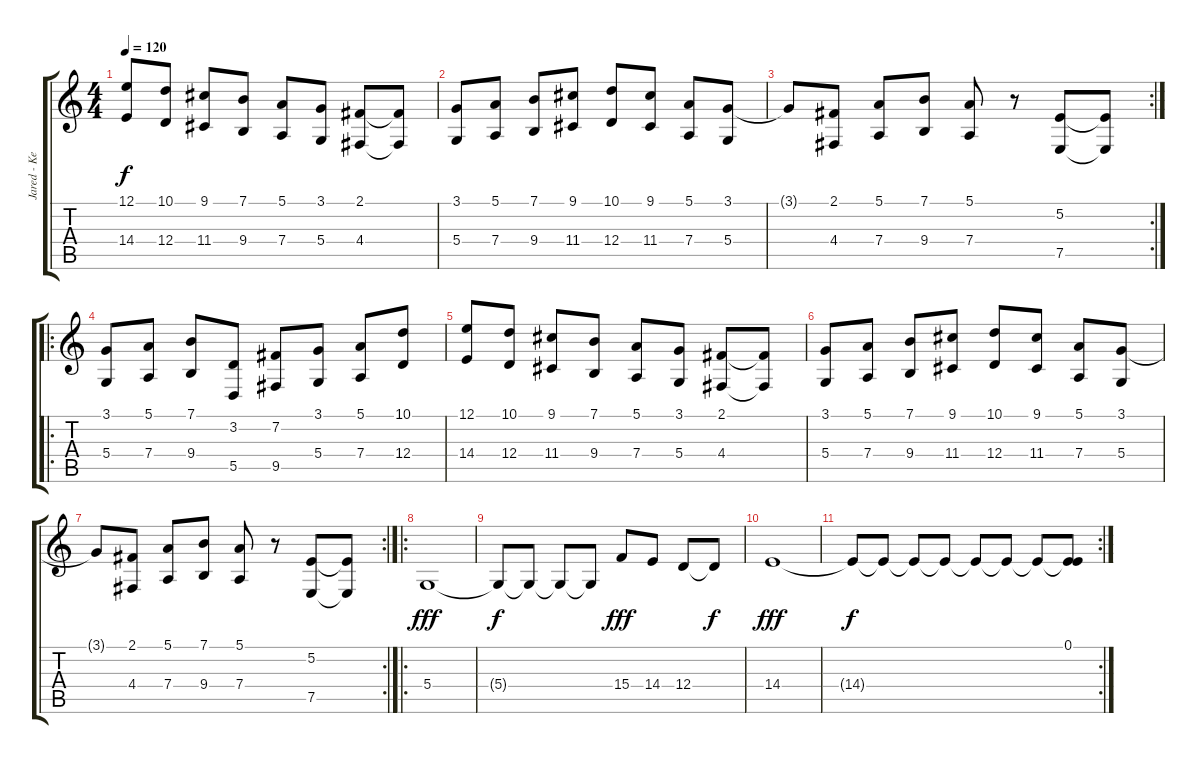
\track ("Jared - Keys" "Jared - Ke") {instrument stringensemble2}
\staff {score tabs}
\tuning (E4 B3 G3 D3 A2 E2) {hide}
\ts (4 4)
\tempo 120
\clef g2
\ks c
(12.1 14.4).8{dy f} (10.1 12.4).8 (9.1 11.4).8 (7.1 9.4).8 (5.1 7.4).8 (3.1 5.4).8 (2.1 4.4).8 (2.1{t} 4.4{t}).8 |
(3.1 5.4).8 (5.1 7.4).8 (7.1 9.4).8 (9.1 11.4).8 (10.1 12.4).8 (9.1 11.4).8 (5.1 7.4).8 (3.1 5.4).8 |
\rc 2
3.1{t}.8 (2.1 4.4).8 (5.1 7.4).8 (7.1 9.4).8 (5.1 7.4).8 r.8 (5.2 7.5).8 (5.2{t} 7.5{t}).8 |
\ro
(3.1 5.4).8{volume 9 instrument stringensemble1} (5.1 7.4).8 (7.1 9.4).8 (3.2 5.5).8 (7.2 9.5).8 (3.1 5.4).8 (5.1 7.4).8 (10.1 12.4).8 |
(12.1 14.4).8 (10.1 12.4).8 (9.1 11.4).8 (7.1 9.4).8 (5.1 7.4).8 (3.1 5.4).8 (2.1 4.4).8 (2.1{t} 4.4{t}).8 |
(3.1 5.4).8 (5.1 7.4).8 (7.1 9.4).8 (9.1 11.4).8 (10.1 12.4).8 (9.1 11.4).8 (5.1 7.4).8 (3.1 5.4).8 |
\rc 2
3.1{t}.8 (2.1 4.4).8 (5.1 7.4).8 (7.1 9.4).8 (5.1 7.4).8 r.8 (5.2 7.5).8 (5.2{t} 7.5{t}).8 |
\ro
5.4.1{dy fff volume 9 balance 16 instrument stringensemble1} |
5.4{t}.8{dy f} 5.4{t}.8 5.4{t}.8 5.4{t}.8 15.4.8{dy fff} 14.4.8 12.4.8 12.4{t}.8{dy f} |
14.4.1{dy fff} |
\rc 2
14.4{t}.8{dy f} 14.4{t}.8 14.4{t}.8 14.4{t}.8 14.4{t}.8 14.4{t}.8 14.4{t}.8 (0.1 14.4{t}).8
